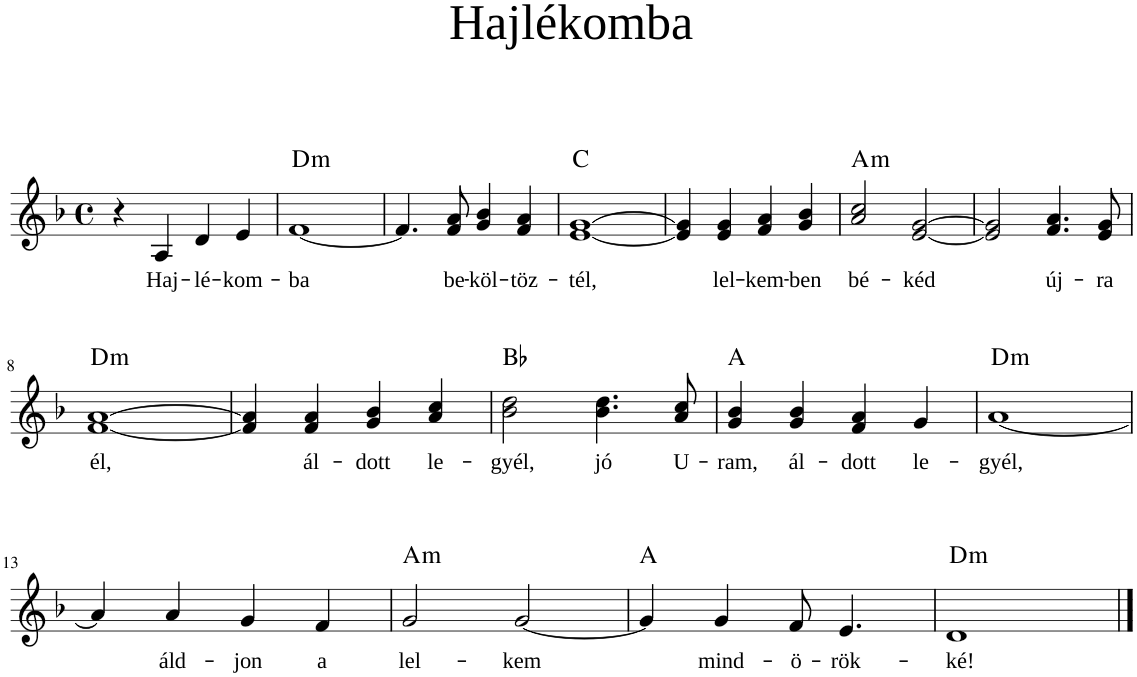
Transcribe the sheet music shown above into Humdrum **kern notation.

**kern	**text	**harte
*part1	*part1	*part1
*staff1	*staff1	*
*I"Piano	*	*
*I'Pno	*	*
*clefG2	*	*
*k[b-]	*	*
*M4/4	*	*
*met(c)	*	*
=1	=1	=1
4r	.	.
!	!LO:LY:b	!
4A/	Haj-	.
!	!LO:LY:b	!
4d/	-lé-	.
!	!LO:LY:b	!
4e/	-kom-	.
=2	=2	=2
!	!LO:LY:b	!LO:H:kt=m
[1f	-ba	D:min
=3	=3	=3
4.f/]	.	.
!	!LO:LY:b	!
8f/ 8a/	be-	.
!	!LO:LY:b	!
4g/ 4b-/	-köl-	.
!	!LO:LY:b	!
4f/ 4a/	-töz-	.
=4	=4	=4
!	!LO:LY:b	!LO:H:kt=N.C.
[1e [1g	-tél,	N
=5	=5	=5
4e/] 4g/]	.	.
!	!LO:LY:b	!
4e/ 4g/	lel-	.
!	!LO:LY:b	!
4f/ 4a/	-kem-	.
!	!LO:LY:b	!
4g/ 4b-/	-ben	.
=6	=6	=6
!	!LO:LY:b	!LO:H:kt=m
2a/ 2cc/	bé-	A:min
!	!LO:LY:b	!
[2e/ [2g/	-kéd	.
=7	=7	=7
2e/] 2g/]	.	.
!	!LO:LY:b	!
4.f/ 4.a/	új-	.
!	!LO:LY:b	!
8e/ 8g/	-ra	.
!!LO:LB:g=z
=8	=8	=8
!	!LO:LY:b	!LO:H:kt=m
[1f [1a	él,	D:min
=9	=9	=9
4f/] 4a/]	.	.
!	!LO:LY:b	!
4f/ 4a/	ál-	.
!	!LO:LY:b	!
4g/ 4b-/	-dott	.
!	!LO:LY:b	!
4a/ 4cc/	le-	.
=10	=10	=10
!	!LO:LY:b	!LO:H:kt=N.C.
2b-\ 2dd\	-gyél,	N
!	!LO:LY:b	!
4.b-\ 4.dd\	jó	.
!	!LO:LY:b	!
8a/ 8cc/	U-	.
=11	=11	=11
!	!LO:LY:b	!LO:H:kt=N.C.
4g/ 4b-/	-ram,	N
!	!LO:LY:b	!
4g/ 4b-/	ál-	.
!	!LO:LY:b	!
4f/ 4a/	-dott	.
!	!LO:LY:b	!
4g/	le-	.
=12	=12	=12
!	!LO:LY:b	!LO:H:kt=m
[1a	-gyél,	D:min
!!LO:LB:g=z
=13	=13	=13
4a/]	.	.
!	!LO:LY:b	!
4a/	áld-	.
!	!LO:LY:b	!
4g/	-jon	.
!	!LO:LY:b	!
4f/	a	.
=14	=14	=14
!	!LO:LY:b	!LO:H:kt=m
2g/	lel-	A:min
!	!LO:LY:b	!
[2g/	-kem	.
=15	=15	=15
!	!	!LO:H:kt=N.C.
4g/]	.	N
!	!LO:LY:b	!
4g/	mind-	.
!	!LO:LY:b	!
8f/	-ö-	.
!	!LO:LY:b	!
4.e/	-rök-	.
=16	=16	=16
!	!LO:LY:b	!LO:H:kt=m
1d	-ké!	D:min
==	==	==
*-	*-	*-
